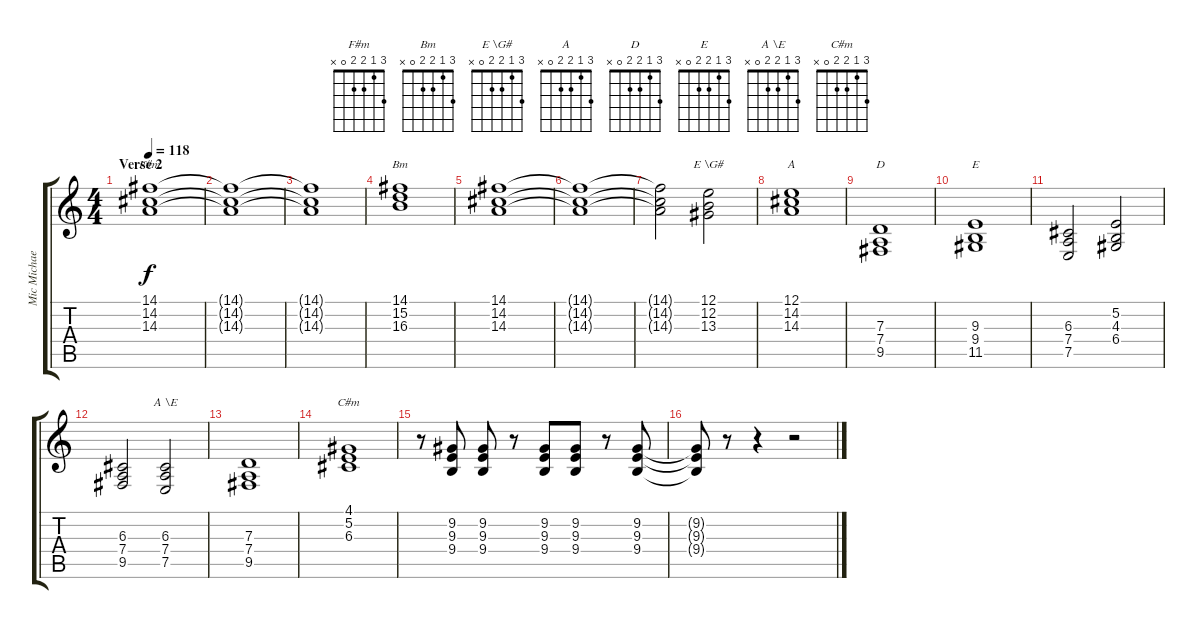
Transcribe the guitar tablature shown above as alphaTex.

\track ("Mic Michaeli - PPG Wave 2.2 | Synthesiz" "Mic Michae") {instrument pad3polysynth}
\staff {score tabs}
\tuning (E4 B3 G3 D3 A2 E2) {hide}
\chord ("F#m" 3 1 2 2 0 x)
\chord ("Bm" 3 1 2 2 0 x)
\chord ("E \\G#" 3 1 2 2 0 x)
\chord ("A" 3 1 2 2 0 x)
\chord ("D" 3 1 2 2 0 x)
\chord ("E" 3 1 2 2 0 x)
\chord ("A \\E" 3 1 2 2 0 x)
\chord ("C#m" 3 1 2 2 0 x)
\ts (4 4)
\section ("" "Verse 2")
\tempo 118
\clef g2
\ks c
(14.1 14.2 14.3).1{ch "F#m" dy f} |
(14.1{t} 14.2{t} 14.3{t}).1 |
(14.1{t} 14.2{t} 14.3{t}).1 |
(14.1 15.2 16.3).1{ch "Bm"} |
(14.1 14.2 14.3).1 |
(14.1{t} 14.2{t} 14.3{t}).1 |
(14.1{t} 14.2{t} 14.3{t}).2 (12.1 12.2 13.3).2{ch "E \\G#"} |
(12.1 14.2 14.3).1{ch "A"} |
(7.3 7.4 9.5).1{ch "D"} |
(9.3 9.4 11.5).1{ch "E"} |
(6.3 7.4 7.5).2 (5.2 4.3 6.4).2 |
(6.3 7.4 9.5).2 (6.3 7.4 7.5).2{ch "A \\E"} |
(7.3 7.4 9.5).1 |
(4.1 5.2 6.3).1{ch "C#m"} |
r.8 (9.2 9.3 9.4).8 (9.2 9.3 9.4).8 r.8 (9.2 9.3 9.4).8 (9.2 9.3 9.4).8 r.8 (9.2 9.3 9.4).8 |
(9.2{t} 9.3{t} 9.4{t}).8 r.8 r.4 r.2
